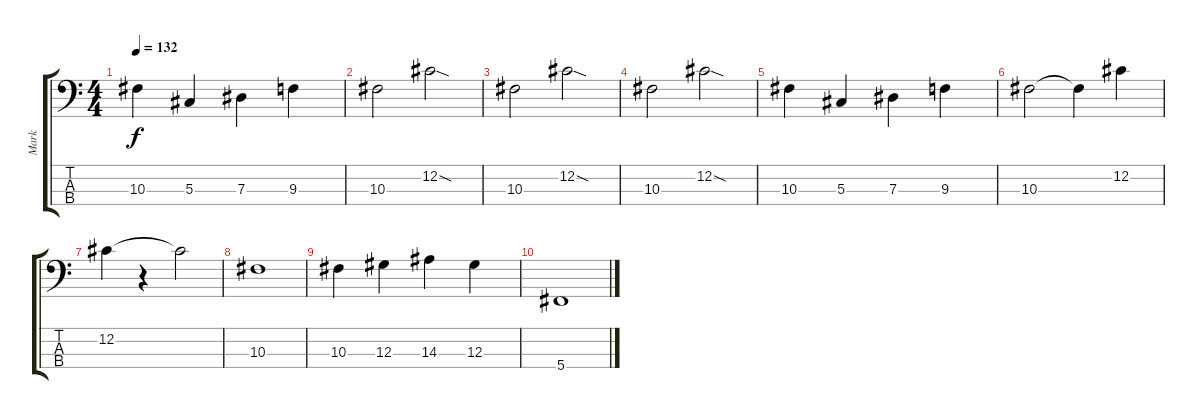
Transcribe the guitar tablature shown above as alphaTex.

\track ("Mark" "Mark") {instrument electricbassfinger}
\staff {score tabs}
\tuning (Gb2 Db2 Ab1 Db1) {hide}
\ts (4 4)
\tempo 132
\clef f4
\ks c
10.3.4{dy f} 5.3.4 7.3.4 9.3.4 |
10.3.2 12.2{sod}.2 |
10.3.2 12.2{sod}.2 |
10.3.2 12.2{sod}.2 |
10.3.4 5.3.4 7.3.4 9.3.4 |
10.3.2 10.3{t}.4 12.2.4 |
12.2.4 r.4 12.2{t}.2 |
10.3.1 |
10.3.4 12.3.4 14.3.4 12.3.4 |
5.4.1
